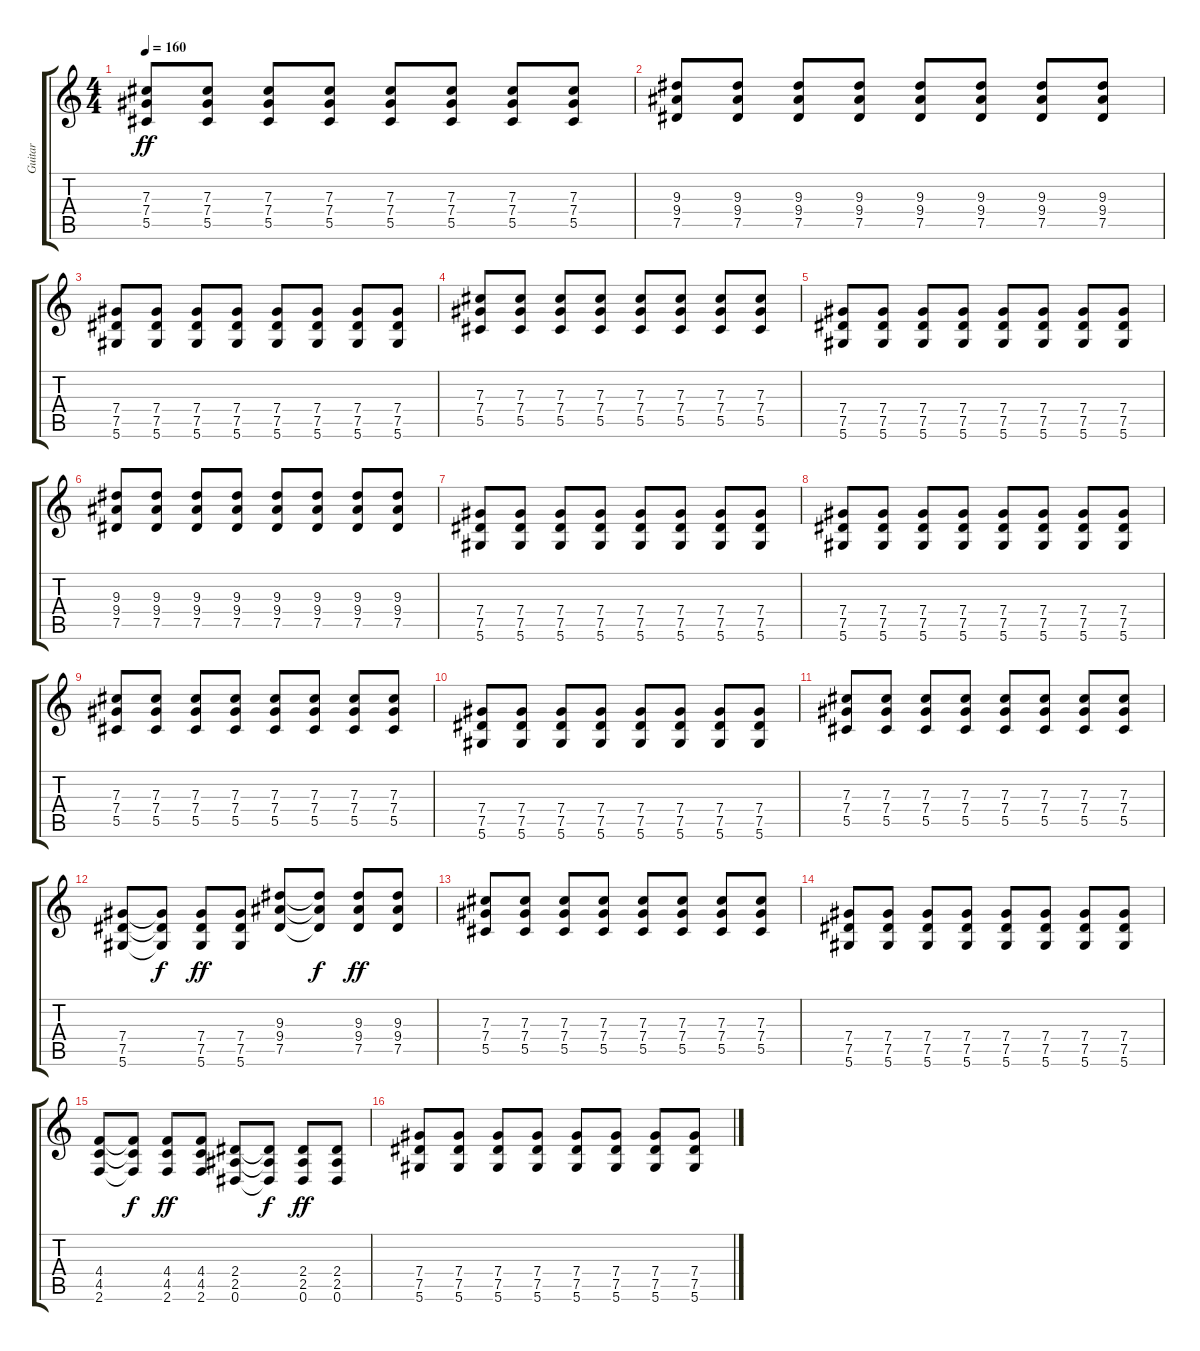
\track ("Guitar" "Guitar") {instrument overdrivenguitar}
\staff {score tabs}
\tuning (Eb4 Bb3 Gb3 Db3 Ab2 Eb2) {hide}
\ts (4 4)
\tempo 160
\clef g2
\ks c
(7.3 7.4 5.5).8{dy ff} (7.3 7.4 5.5).8 (7.3 7.4 5.5).8 (7.3 7.4 5.5).8 (7.3 7.4 5.5).8 (7.3 7.4 5.5).8 (7.3 7.4 5.5).8 (7.3 7.4 5.5).8 |
(9.3 9.4 7.5).8 (9.3 9.4 7.5).8 (9.3 9.4 7.5).8 (9.3 9.4 7.5).8 (9.3 9.4 7.5).8 (9.3 9.4 7.5).8 (9.3 9.4 7.5).8 (9.3 9.4 7.5).8 |
(7.4 7.5 5.6).8 (7.4 7.5 5.6).8 (7.4 7.5 5.6).8 (7.4 7.5 5.6).8 (7.4 7.5 5.6).8 (7.4 7.5 5.6).8 (7.4 7.5 5.6).8 (7.4 7.5 5.6).8 |
(7.3 7.4 5.5).8 (7.3 7.4 5.5).8 (7.3 7.4 5.5).8 (7.3 7.4 5.5).8 (7.3 7.4 5.5).8 (7.3 7.4 5.5).8 (7.3 7.4 5.5).8 (7.3 7.4 5.5).8 |
(7.4 7.5 5.6).8{volume 16} (7.4 7.5 5.6).8 (7.4 7.5 5.6).8 (7.4 7.5 5.6).8 (7.4 7.5 5.6).8 (7.4 7.5 5.6).8 (7.4 7.5 5.6).8 (7.4 7.5 5.6).8 |
(9.3 9.4 7.5).8 (9.3 9.4 7.5).8 (9.3 9.4 7.5).8 (9.3 9.4 7.5).8 (9.3 9.4 7.5).8 (9.3 9.4 7.5).8 (9.3 9.4 7.5).8 (9.3 9.4 7.5).8 |
(7.4 7.5 5.6).8 (7.4 7.5 5.6).8 (7.4 7.5 5.6).8 (7.4 7.5 5.6).8 (7.4 7.5 5.6).8 (7.4 7.5 5.6).8 (7.4 7.5 5.6).8 (7.4 7.5 5.6).8 |
(7.4 7.5 5.6).8 (7.4 7.5 5.6).8 (7.4 7.5 5.6).8 (7.4 7.5 5.6).8 (7.4 7.5 5.6).8 (7.4 7.5 5.6).8 (7.4 7.5 5.6).8 (7.4 7.5 5.6).8 |
(7.3 7.4 5.5).8 (7.3 7.4 5.5).8 (7.3 7.4 5.5).8 (7.3 7.4 5.5).8 (7.3 7.4 5.5).8 (7.3 7.4 5.5).8 (7.3 7.4 5.5).8 (7.3 7.4 5.5).8 |
(7.4 7.5 5.6).8 (7.4 7.5 5.6).8 (7.4 7.5 5.6).8 (7.4 7.5 5.6).8 (7.4 7.5 5.6).8 (7.4 7.5 5.6).8 (7.4 7.5 5.6).8 (7.4 7.5 5.6).8 |
(7.3 7.4 5.5).8 (7.3 7.4 5.5).8 (7.3 7.4 5.5).8 (7.3 7.4 5.5).8 (7.3 7.4 5.5).8 (7.3 7.4 5.5).8 (7.3 7.4 5.5).8 (7.3 7.4 5.5).8 |
(7.4 7.5 5.6).8 (7.4{t} 7.5{t} 5.6{t}).8{dy f} (7.4 7.5 5.6).8{dy ff} (7.4 7.5 5.6).8 (9.3 9.4 7.5).8 (9.3{t} 9.4{t} 7.5{t}).8{dy f} (9.3 9.4 7.5).8{dy ff} (9.3 9.4 7.5).8 |
(7.3 7.4 5.5).8 (7.3 7.4 5.5).8 (7.3 7.4 5.5).8 (7.3 7.4 5.5).8 (7.3 7.4 5.5).8 (7.3 7.4 5.5).8 (7.3 7.4 5.5).8 (7.3 7.4 5.5).8 |
(7.4 7.5 5.6).8 (7.4 7.5 5.6).8 (7.4 7.5 5.6).8 (7.4 7.5 5.6).8 (7.4 7.5 5.6).8 (7.4 7.5 5.6).8 (7.4 7.5 5.6).8 (7.4 7.5 5.6).8 |
(4.4 4.5 2.6).8 (4.4{t} 4.5{t} 2.6{t}).8{dy f} (4.4 4.5 2.6).8{dy ff} (4.4 4.5 2.6).8 (2.4 2.5 0.6).8 (2.4{t} 2.5{t} 0.6{t}).8{dy f} (2.4 2.5 0.6).8{dy ff} (2.4 2.5 0.6).8 |
(7.4 7.5 5.6).8 (7.4 7.5 5.6).8 (7.4 7.5 5.6).8 (7.4 7.5 5.6).8 (7.4 7.5 5.6).8 (7.4 7.5 5.6).8 (7.4 7.5 5.6).8 (7.4 7.5 5.6).8
